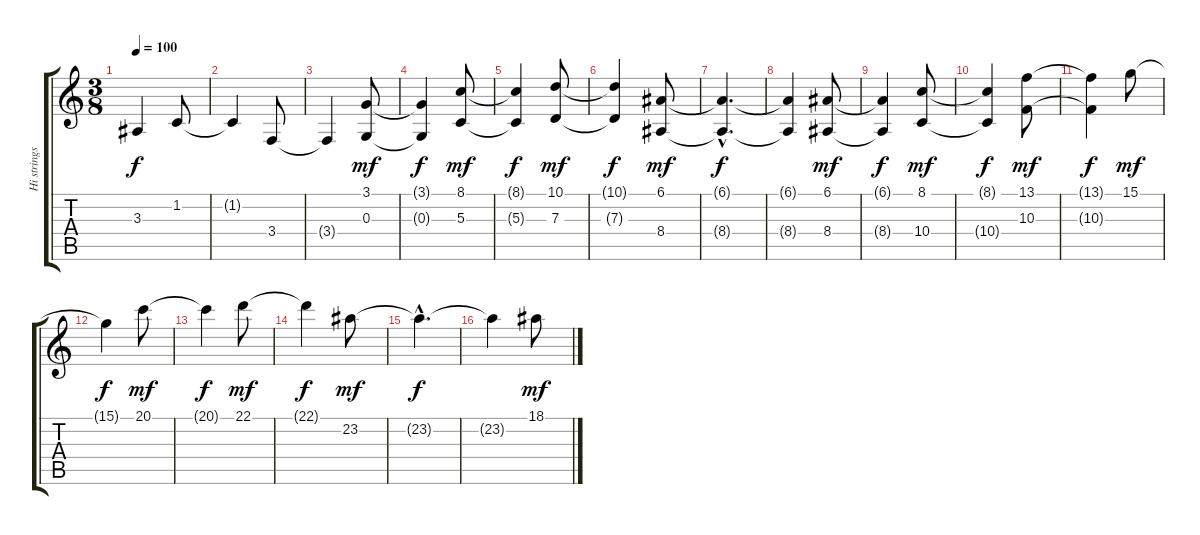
\track ("Hi strings" "Hi strings") {instrument pad8sweep}
\staff {score tabs}
\tuning (E4 B3 G3 D3 A2 E2) {hide}
\ts (3 8)
\tempo 100
\clef g2
\ks c
3.3{t}.4{dy f} 1.2.8 |
1.2{t}.4 3.4.8 |
3.4{t}.4 (3.1 0.3).8{dy mf} |
(3.1{t} 0.3{t}).4{dy f} (8.1 5.3).8{dy mf} |
(8.1{t} 5.3{t}).4{dy f} (10.1 7.3).8{dy mf} |
(10.1{t} 7.3{t}).4{dy f} (6.1 8.4).8{dy mf} |
(6.1{hac t} 8.4{hac t}).4{d dy f} |
(6.1{t} 8.4{t}).4 (6.1 8.4).8{dy mf} |
(6.1{t} 8.4{t}).4{dy f} (8.1 10.4).8{dy mf} |
(8.1{t} 10.4{t}).4{dy f} (13.1 10.3).8{dy mf} |
(13.1{t} 10.3{t}).4{dy f} 15.1.8{dy mf} |
15.1{t}.4{dy f} 20.1.8{dy mf} |
20.1{t}.4{dy f} 22.1.8{dy mf} |
22.1{t}.4{dy f} 23.2.8{dy mf} |
23.2{hac t}.4{d dy f} |
23.2{t}.4 18.1.8{dy mf}
